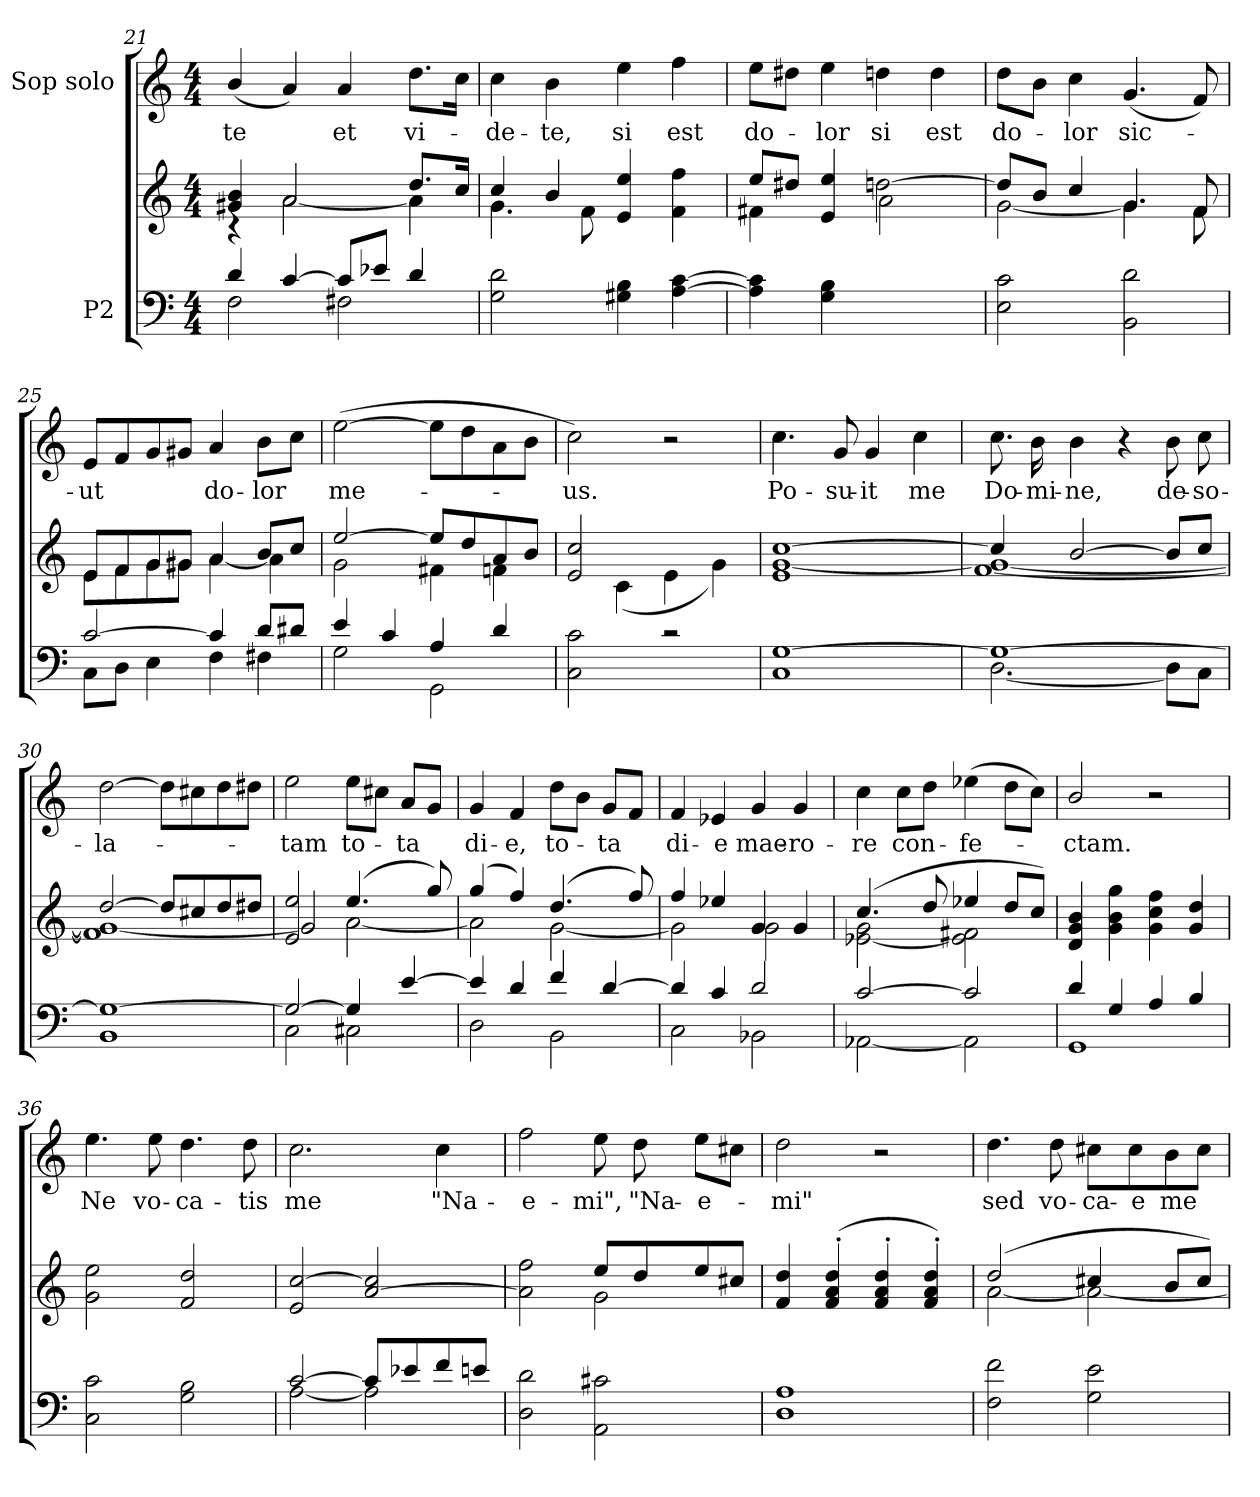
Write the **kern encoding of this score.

**kern	**kern	**kern	**text
*part2	*part2	*part1	*part1
*staff3	*staff2	*staff1	*staff1
*I"P2	*	*I"Sop solo	*
*clefF4	*clefG2	*clefG2	*
*k[]	*k[]	*k[]	*
*C:	*C:	*C:	*
*M4/4	*M4/4	*M4/4	*
=21	=21	=21	=21
*^	*^	*	*
*	*^	*	*	*	*
!	!	!	!	!	!	!LO:LY:b
4d/	2F\	1ryy	4g#X/ 4b/	4rc	(<4b/	-te
[>4c/	.	.	2a/	[<2a\	4a/)	.
!	!	!	!	!	!	!LO:LY:b
8c/L]	2F#X\	.	.	.	4a/	et
8e-X/J	.	.	.	.	.	.
!	!	!	!	!	!	!LO:LY:b
4d/	.	.	8.dd/L	4a\]	8.dd\L	vi-
.	.	.	16cc/Jk	.	16cc\Jk	.
!!LO:LB:g=z
=22	=22	=22	=22	=22	=22	=22
!	!	!	!	!	!	!LO:LY:b
2G\ 2d\	1ryy	1ryy	4cc/	4.g\	4cc\	-de-
!	!	!	!	!	!	!LO:LY:b
.	.	.	4b/	.	4b\	-te,
.	.	.	.	8f\	.	.
!	!	!	!	!	!	!LO:LY:b
4G#X\ 4B\	.	.	4e/ 4ee/	4ryy	4ee\	si
!	!	!	!	!	!	!LO:LY:b
[<4A\ [>4c\	.	.	4ryy	4f\ 4ff\	4ff\	est
=23	=23	=23	=23	=23	=23	=23
!	!	!	!	!	!	!LO:LY:b
4A\] 4c\]	1ryy	1ryy	8ee/L	4f#X\	8ee\L	do-
.	.	.	8dd#X/J	.	8dd#X\J	.
!	!	!	!	!	!	!LO:LY:b
4G\ 4B\	.	.	4e/ 4ee/	4ryy	4ee\	-lor
!	!	!	!	!	!	!LO:LY:b
2ryy	.	.	[>2ddn\	2a\	4ddn\	si
!	!	!	!	!	!	!LO:LY:b
.	.	.	.	.	4dd\	est
=24	=24	=24	=24	=24	=24	=24
!	!	!	!	!	!	!LO:LY:b
2E\ 2c\	1ryy	1ryy	8dd/L]	[<2g\	8dd\L	do-
.	.	.	8b/J	.	8b\J	.
!	!	!	!	!	!	!LO:LY:b
.	.	.	4cc/	.	4cc\	-lor
!	!	!	!	!	!	!LO:LY:b
2BB\ 2d\	.	.	4.g/	4.g\]	(<4.g/	sic-
.	.	.	8f/	8f\	8f/)	.
=25	=25	=25	=25	=25	=25	=25
!	!	!	!	!	!	!LO:LY:b
[>2c/	8C\L	1ryy	8e/L	8e\L	8e/L	-ut
.	8D\J	.	8f/	8f\	8f/	.
.	4E\	.	8g/	8g\	8g/	.
.	.	.	8g#X/J	8g#X\J	8g#X/J	.
!	!	!	!	!	!	!LO:LY:b
4c/]	4F\	.	4a/	[<4a\	4a/	do-
!	!	!	!	!	!	!LO:LY:b
8d/L	4F#X\	.	8b/L	4a\]	8b\L	-lor
8d#X/J	.	.	8cc/J	.	8cc\J	.
=26	=26	=26	=26	=26	=26	=26
!	!	!	!	!	!	!LO:LY:b
4e/	2G\	1ryy	[>2ee/	2g\	(>[>2ee\	me-
4c/	.	.	.	.	.	.
4A/	2GG\	.	8ee/L]	4f#X\	8ee\L]	.
.	.	.	8dd/	.	8dd\	.
4d/	.	.	8a/	4fn\	8a\	.
.	.	.	8b/J	.	8b\J	.
=27	=27	=27	=27	=27	=27	=27
!	!	!	!	!	!	!LO:LY:b
2ryy	2C\ 2c\	1ryy	2e/ 2cc/	4ryy	2cc\)	-us.
.	.	.	.	(<4c\	.	.
2rc	2ryy	.	2ryy	4e\	2r	.
.	.	.	.	4g\)	.	.
!!LO:LB:g=z
=28	=28	=28	=28	=28	=28	=28
!	!	!	!	!	!	!LO:LY:b
[>1G	1C	1ryy	[>1cc	1e [>1g	4.cc\	Po-
!	!	!	!	!	!	!LO:LY:b
.	.	.	.	.	8g/	-su-
!	!	!	!	!	!	!LO:LY:b
.	.	.	.	.	4g/	-it
!	!	!	!	!	!	!LO:LY:b
.	.	.	.	.	4cc\	me
=29	=29	=29	=29	=29	=29	=29
!	!	!	!	!	!	!LO:LY:b
1G_	[<2.D\	1ryy	4cc/]	[<1f 1g_	8.cc\	Do-
!	!	!	!	!	!	!LO:LY:b
.	.	.	.	.	16b\	-mi-
!	!	!	!	!	!	!LO:LY:b
.	.	.	[>2b/	.	4b\	-ne,
.	.	.	.	.	4r	.
!	!	!	!	!	!	!LO:LY:b
.	8D\L]	.	8b/L]	.	8b\	de-
!	!	!	!	!	!	!LO:LY:b
.	8C\J	.	8cc/J	.	8cc\	-so-
=30	=30	=30	=30	=30	=30	=30
!	!	!	!	!	!	!LO:LY:b
1G_	1BB	1ryy	[>2dd/	1f] 1g_	[>2dd\	-la-
.	.	.	8dd/L]	.	8dd\L]	.
.	.	.	8cc#X/	.	8cc#X\	.
.	.	.	8dd/	.	8dd\	.
.	.	.	8dd#X/J	.	8dd#X\J	.
=31	=31	=31	=31	=31	=31	=31
!	!	!	!	!	!	!LO:LY:b
2G/_	2C\	1ryy	2e/ 2ee/	2g/]	2ee\	-tam
!	!	!	!	!	!	!LO:LY:b
4G/]	2C#X\	.	(>4.ee/	[<2a\	8ee\L	to-
.	.	.	.	.	8cc#X\J	.
!	!	!	!	!	!	!LO:LY:b
[>4e/	.	.	.	.	8a/L	-ta
.	.	.	8gg/)	.	8g/J	.
=32	=32	=32	=32	=32	=32	=32
!	!	!	!	!	!	!LO:LY:b
4e/]	2D\	1ryy	(>4gg/	2a\]	4g/	di-
!	!	!	!	!	!	!LO:LY:b
4d/	.	.	4ff/)	.	4f/	-e,
!	!	!	!	!	!	!LO:LY:b
4f/	2BB\	.	(>4.dd/	[<2g\	8dd\L	to-
.	.	.	.	.	8b\J	.
!	!	!	!	!	!	!LO:LY:b
[>4d/	.	.	.	.	8g/L	-ta
.	.	.	8ff/)	.	8f/J	.
=33	=33	=33	=33	=33	=33	=33
!	!	!	!	!	!	!LO:LY:b
4d/]	2C\	1ryy	4ff/	2g\]	4f/	di-
!	!	!	!	!	!	!LO:LY:b
4c/	.	.	4ee-X/	.	4e-X/	-e
!	!	!	!	!	!	!LO:LY:b
2d/	2BB-X\	.	4g/	2g\	4g/	mae-
!	!	!	!	!	!	!LO:LY:b
.	.	.	4g/	.	4g/	-ro-
!!LO:PB:g=z
=34	=34	=34	=34	=34	=34	=34
!	!	!	!	!	!	!LO:LY:b
[>2c/	[<2AA-X\	1ryy	(>4.cc/	[<2e-X\ 2g\	4cc\	-re
!	!	!	!	!	!	!LO:LY:b
.	.	.	.	.	8cc\L	con-
.	.	.	8dd/	.	8dd\J	.
!	!	!	!	!	!	!LO:LY:b
2c/]	2AA-\]	.	4ee-X/	2e-\] 2f#X\	(>4ee-X\	-fe-
.	.	.	8dd/L	.	8dd\L	.
.	.	.	8cc/J)	.	8cc\J)	.
=35	=35	=35	=35	=35	=35	=35
!	!	!	!	!	!	!LO:LY:b
4d/	1GG	1ryy	4d/ 4g/ 4b/	1ryy	2b/	-ctam.
4G/	.	.	4g\ 4b\ 4gg\	.	.	.
4A/	.	.	4g\ 4cc\ 4ff\	.	2r	.
4B/	.	.	4g/ 4dd/	.	.	.
=36	=36	=36	=36	=36	=36	=36
!	!	!	!	!	!	!LO:LY:b
2C\ 2c\	1ryy	1ryy	2g\ 2ee\	1ryy	4.ee\	Ne
!	!	!	!	!	!	!LO:LY:b
.	.	.	.	.	8ee\	vo-
!	!	!	!	!	!	!LO:LY:b
2G\ 2B\	.	.	2f/ 2dd/	.	4.dd\	-ca-
!	!	!	!	!	!	!LO:LY:b
.	.	.	.	.	8dd\	-tis
=37	=37	=37	=37	=37	=37	=37
!	!	!	!	!	!	!LO:LY:b
[>2c/	[<2A\	1ryy	2e/ [>2cc/	1ryy	2.cc\	me
8c/L]	2A\]	.	[<2a/ 2cc/]	.	.	.
8e-X/	.	.	.	.	.	.
!	!	!	!	!	!	!LO:LY:b
8f/	.	.	.	.	4cc\	"Na-
8en/J	.	.	.	.	.	.
=38	=38	=38	=38	=38	=38	=38
!	!	!	!	!	!	!LO:LY:b
2D\ 2d\	1ryy	1ryy	2a\] 2ff\	2ryy	2ff\	-e-
!	!	!	!	!	!	!LO:LY:b
2AA\ 2c#X\	.	.	8ee/L	2g\	8ee\	-mi",
!	!	!	!	!	!	!LO:LY:b
.	.	.	8dd/	.	8dd\	"Na-
!	!	!	!	!	!	!LO:LY:b
.	.	.	8ee/	.	8ee\L	-e-
.	.	.	8cc#X/J	.	8cc#X\J	.
=39	=39	=39	=39	=39	=39	=39
!	!	!	!	!	!	!LO:LY:b
1D 1A	1ryy	1ryy	4f/ 4dd/	1ryy	2dd\	-mi"
.	.	.	(<4f/'> 4a/'> 4dd/'>	.	.	.
.	.	.	4f/'> 4a/'> 4dd/'>	.	2r	.
.	.	.	4f/'> 4a/'> 4dd/'>)	.	.	.
=40	=40	=40	=40	=40	=40	=40
!	!	!	!	!	!	!LO:LY:b
2F\ 2f\	1ryy	1ryy	(>2dd/	[<2a\	4.dd\	sed
!	!	!	!	!	!	!LO:LY:b
.	.	.	.	.	8dd\	vo-
!	!	!	!	!	!	!LO:LY:b
2G\ 2e\	.	.	4cc#X/	2a\_	8cc#X\L	-ca-
!	!	!	!	!	!	!LO:LY:b
.	.	.	.	.	8cc#\	-e
!	!	!	!	!	!	!LO:LY:b
.	.	.	8b/L	.	8b\	me
.	.	.	8cc#/J)	.	8cc#\J	.
*v	*v	*v	*	*	*	*
*	*v	*v	*	*
=	=	=	=
*-	*-	*-	*-
